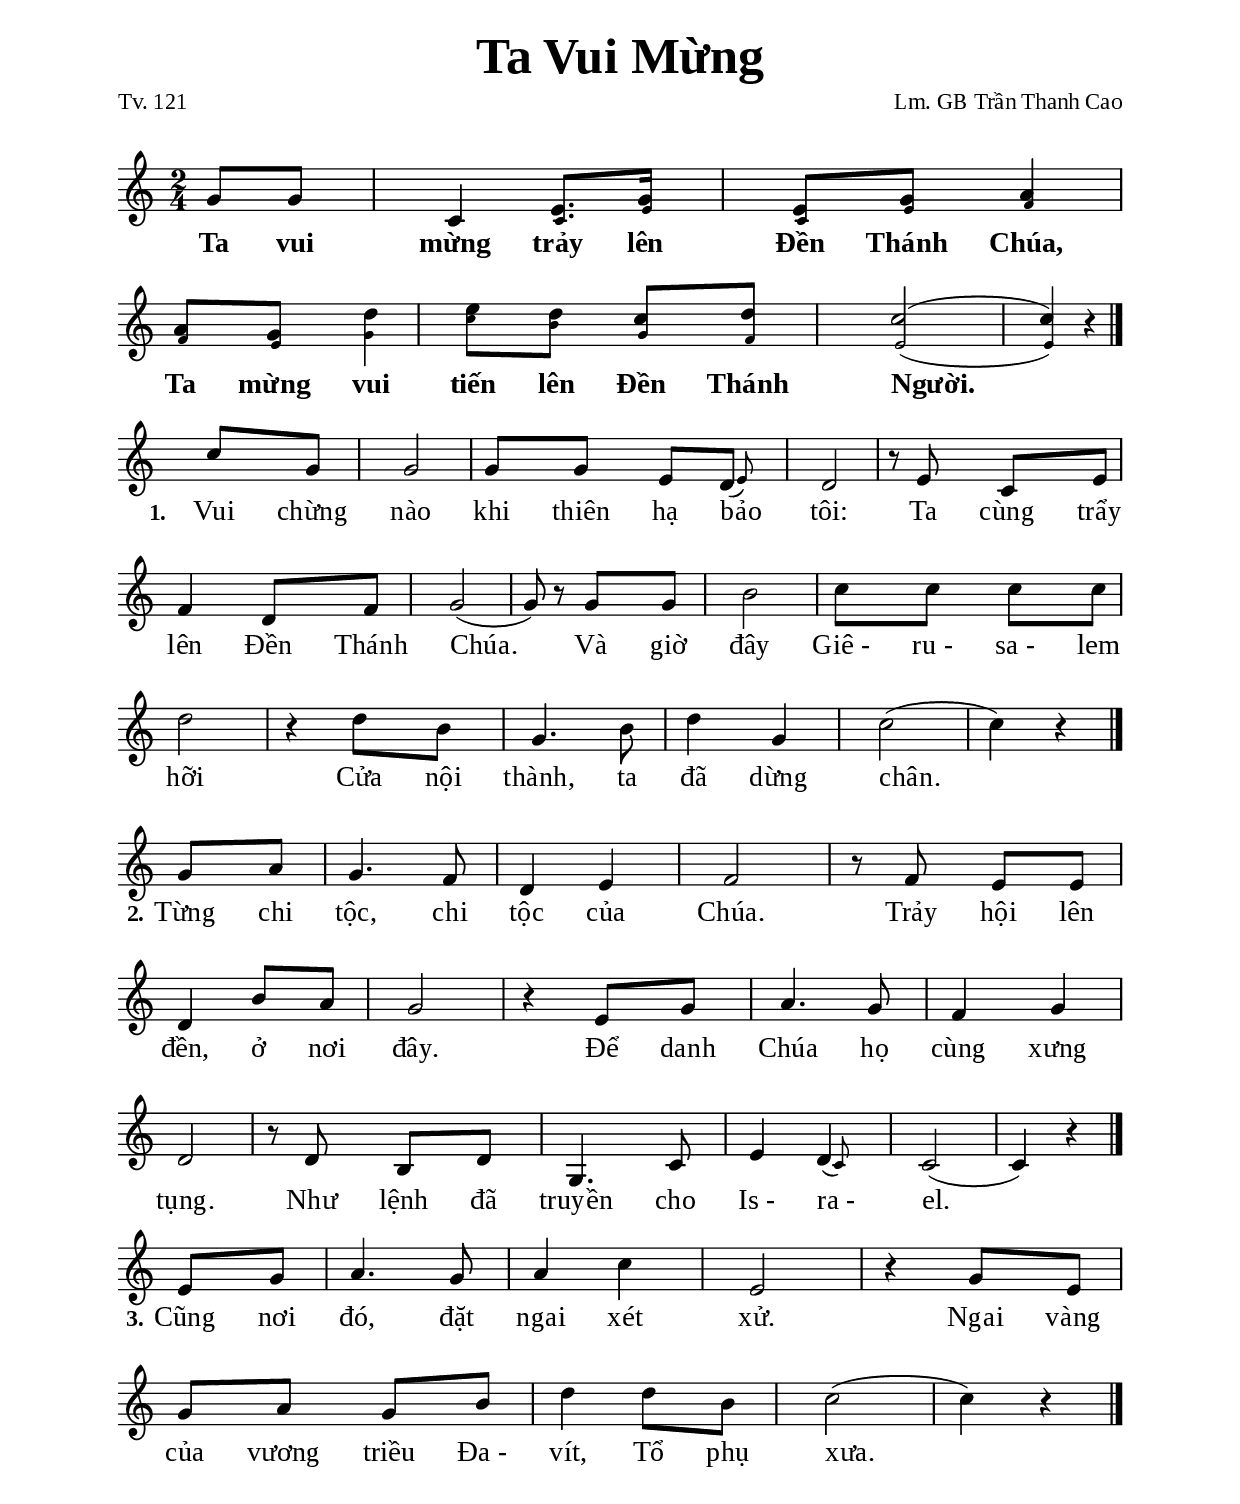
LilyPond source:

% Cài đặt chung
\version "2.22.1"
\include "english.ly"

\header {
  title = \markup { \fontsize #3 "Ta Vui Mừng" }
  poet = "Tv. 121"
  composer = "Lm. GB Trần Thanh Cao"
  arranger = " "
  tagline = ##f
}

% Thiết lập tông và nhịp
TongNhip = { \key c \major \time 2/4 }

% Nhạc điệp khúc
nhacDiepKhucSop = \relative c'' {
  \partial 4 g8 g |
  c,4 e8. g16 |
  e8 g a4 |
  a8 g d'4 |
  e8 d c d |
  c2 ^( |
  c4) r
  \bar "|."
}

nhacDiepKhucBas = \relative c'' {
  \partial 4 g8 g |
  c,4 c8. e16 |
  c8 e f4 |
  f8 e g4 |
  c8 b g f |
  e2 _( |
  e4) r
}

% Nhạc phiên khúc
nhacPhienKhuc = \relative c'' {
  #(define afterGraceFraction (cons 1 3))
  % Phiên khúc 1
  \partial 4 c8 g |
  g2 |
  g8 g e
  \afterGrace d (e8) |
  d2 |
  r8 e c e |
  f4 d8 f |
  g2 ( |
  g8) r g g |
  b2 |
  c8 c c c |
  d2 |
  r4 d8 b |
  g4. b8 |
  d4 g, |
  c2 ( |
  c4) r \bar "|." \break
  
  % Phiên khúc 2
  \partial 4 g8 a |
  g4. f8 |
  d4 e |
  f2 |
  r8 f e e |
  d4 b'8 a |
  g2 |
  r4 e8 g |
  a4. g8 |
  f4 g |
  d2 |
  r8 d b d |
  g,4. c8 |
  e4
  \afterGrace d (c8) |
  c2 ( |
  c4) r4 \bar "|." \break
  
  % Phiên khúc 3
  \partial 4 e8 g |
  a4. g8 |
  a4 c |
  e,2 |
  r4 g8 e |
  g a g b |
  d4 d8 b |
  c2 ( |
  c4) r \bar "|."
}

% Lời điệp khúc
loiDiepKhuc = \lyricmode {
  Ta vui mừng trảy lên Đền Thánh Chúa,
  Ta mừng vui tiến lên Đền Thánh Người.
}

% Lời phiên khúc
loiPhienKhuc = \lyricmode {
  \set stanza = "1.   "
  Vui chừng nào khi thiên hạ bảo tôi:
  Ta cùng trẩy lên Đền Thánh Chúa.
  Và giờ đây "Giê -" "ru -" "sa -" lem hỡi
  Cửa nội thành, ta đã dừng chân.

  \set stanza = "2."
  Từng chi tộc, chi tộc của Chúa.
  Trảy hội lên đền, ở nơi đây.
  Để danh Chúa họ cùng xưng tụng.
  Như lệnh đã truyền cho "Is -" "ra -" el.

  \set stanza = "3."
  Cũng nơi đó, đặt ngai xét xử.
  Ngai vàng của vương triều "Đa -" vít, Tổ phụ xưa.
}

% Dàn trang
\paper {
  #(set-paper-size "a4")
  top-margin = 15\mm
  bottom-margin = 10\mm
  left-margin = 20\mm
  right-margin = 20\mm
  indent = #0
  #(define fonts
    (make-pango-font-tree
      "Liberation Serif"
      "Liberation Serif"
      "Liberation Serif"
      (/ 20 20)))
  %page-count = #1
  system-system-spacing = #'((basic-distance . 13))
  score-system-spacing = #'((basic-distance . 13))
}

% Đổi kích thước nốt cho bè phụ
notBePhu =
#(define-music-function (font-size music) (number? ly:music?)
   (for-some-music
     (lambda (m)
       (if (music-is-of-type? m 'rhythmic-event)
           (begin
             (set! (ly:music-property m 'tweaks)
                   (cons `(font-size . ,font-size)
                         (ly:music-property m 'tweaks)))
             #t)
           #f))
     music)
   music)

\score {
  \new ChoirStaff <<
    \new Staff = diepKhuc \with {
        \consists "Merge_rests_engraver"
        printPartCombineTexts = ##f
      }
        <<
        \new Voice \TongNhip \partCombine 
          \nhacDiepKhucSop
           \notBePhu -3 { \nhacDiepKhucBas }
        \new NullVoice = nhacThamChieu \nhacDiepKhucSop
        \new Lyrics \lyricsto nhacThamChieu \loiDiepKhuc
      >>
  >>
  \layout {
    \override Lyrics.LyricText.font-series = #'bold
    \override Lyrics.LyricText.font-size = #+2
    \override Lyrics.LyricSpace.minimum-distance = #4
    \override Score.BarNumber.break-visibility = ##(#f #f #f)
    \override Score.SpacingSpanner.uniform-stretching = ##t
    \override Score.SpacingSpanner packed-spacing = ##t
  }
}

\score {
  \new ChoirStaff <<
    \new Staff = phienKhuc \with {
      }
      <<
      \new Voice = beSop {
        \TongNhip \nhacPhienKhuc
      }
    >>
    \new Lyrics \lyricsto beSop \loiPhienKhuc
  >>
  \layout {
    \override Staff.TimeSignature.transparent = ##t
    \override Lyrics.LyricText.font-size = #+2
    \override Lyrics.LyricSpace.minimum-distance = #4
    \override Score.BarNumber.break-visibility = ##(#f #f #f)
    \override Score.SpacingSpanner.uniform-stretching = ##t
  }
}
